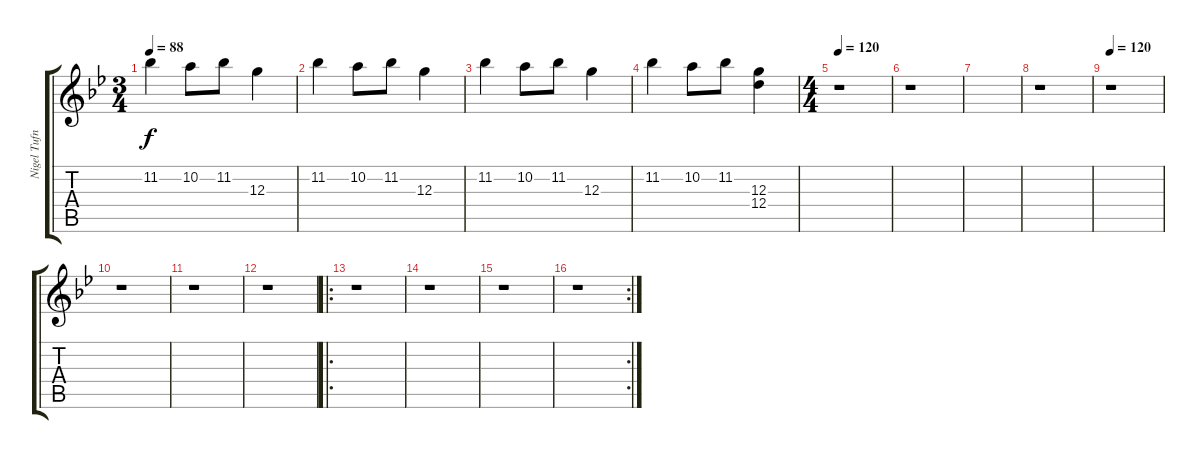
\track ("Nigel Tufnel" "Nigel Tufn") {instrument distortionguitar}
\staff {score tabs}
\tuning (E4 B3 G3 D3 A2 E2) {hide}
\ts (3 4)
\tempo 88
\clef g2
\ks bb
11.2.4{dy f instrument glockenspiel} 10.2.8 11.2.8 12.3.4 |
11.2.4 10.2.8 11.2.8 12.3.4 |
11.2.4 10.2.8 11.2.8 12.3.4 |
11.2.4 10.2.8 11.2.8 (12.3 12.4).4 |
\ts (4 4)
\tempo 120
r.1{instrument distortionguitar} |
r.1 |
|
r.1 |
\tempo 120
r.1 |
r.1 |
r.1 |
r.1 |
\ro
r.1 |
r.1 |
r.1 |
\rc 2
r.1
